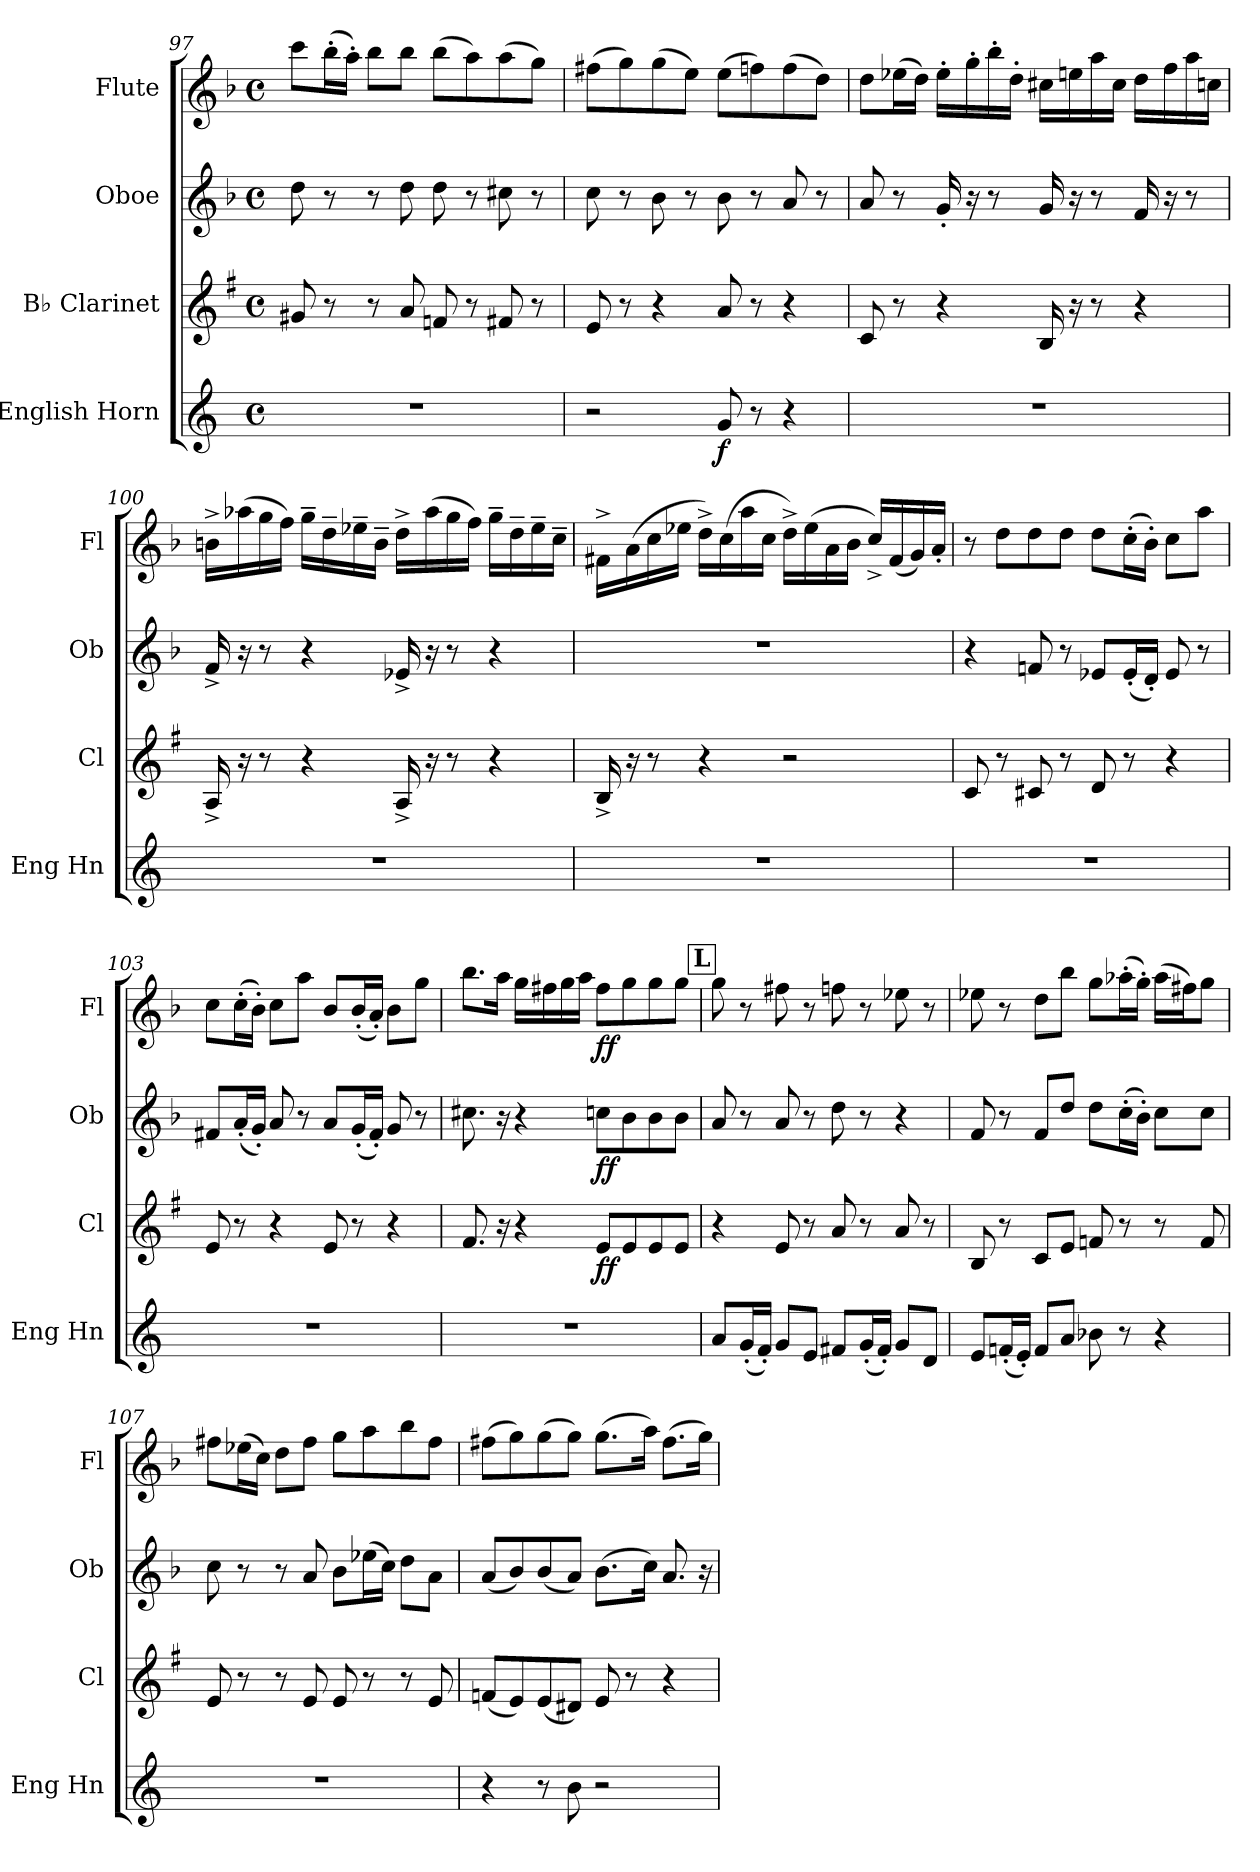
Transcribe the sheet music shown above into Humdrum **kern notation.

**kern	**dynam	**kern	**dynam	**kern	**dynam	**kern	**dynam
*part4	*part4	*part3	*part3	*part2	*part2	*part1	*part1
*staff4	*staff4	*staff3	*staff3	*staff2	*staff2	*staff1	*staff1
*I"English Horn	*	*I"B♭ Clarinet	*	*I"Oboe	*	*I"Flute	*
*I'Eng Hn	*	*I'Cl	*	*I'Ob	*	*I'Fl	*
!!LO:PB:g=z
*clefG2	*	*clefG2	*	*clefG2	*	*clefG2	*
*ITrd4c7	*	*ITrd1c2	*	*	*	*	*
*k[b-]	*	*k[b-]	*	*k[b-]	*	*k[b-]	*
*M4/4	*	*M4/4	*	*M4/4	*	*M4/4	*
*met(c)	*	*met(c)	*	*met(c)	*	*met(c)	*
=97	=97	=97	=97	=97	=97	=97	=97
1r	.	8f#X/	.	8dd\	.	8ccc\L	.
.	.	8r	.	8r	.	(16bb-'\L	.
.	.	.	.	.	.	16aa'\JJ)	.
.	.	8r	.	8r	.	8bb-\L	.
.	.	8g/	.	8dd\	.	8bb-\J	.
.	.	8e-X/	.	8dd\	.	(8bb-\L	.
.	.	8r	.	8r	.	8aa\)	.
.	.	8en/	.	8cc#X\	.	(8aa\	.
.	.	8r	.	8r	.	8gg\J)	.
=98	=98	=98	=98	=98	=98	=98	=98
2r	.	8d/	.	8cc\	.	(8ff#X\L	.
.	.	8r	.	8r	.	8gg\)	.
.	.	4r	.	8b-\	.	(8gg\	.
.	.	.	.	8r	.	8ee\J)	.
!	!LO:DY:b	!	!	!	!	!	!
8c/	f	8g/	.	8b-\	.	(8ee\L	.
8r	.	8r	.	8r	.	8ffn\)	.
4r	.	4r	.	8a/	.	(8ff\	.
.	.	.	.	8r	.	8dd\J)	.
=99	=99	=99	=99	=99	=99	=99	=99
1r	.	8B-/	.	8a/	.	8dd\L	.
.	.	8r	.	8r	.	(16ee-X\L	.
.	.	.	.	.	.	16dd\JJ)	.
.	.	4r	.	16g'/	.	16ee-'\LL	.
.	.	.	.	16r	.	16gg'\	.
.	.	.	.	8r	.	16bb-'\	.
.	.	.	.	.	.	16dd'\JJ	.
.	.	16A/	.	16g/	.	16cc#X\LL	.
.	.	16r	.	16r	.	16een\	.
.	.	8r	.	8r	.	16aa\	.
.	.	.	.	.	.	16cc#\JJ	.
.	.	4r	.	16f/	.	16dd\LL	.
.	.	.	.	16r	.	16ff\	.
.	.	.	.	8r	.	16aa\	.
.	.	.	.	.	.	16ccn\JJ	.
!!LO:LB:g=z
=100	=100	=100	=100	=100	=100	=100	=100
1r	.	16G^/	.	16f^/	.	16bn^\LL	.
.	.	16r	.	16r	.	(16aa-X\	.
.	.	8r	.	8r	.	16gg\	.
.	.	.	.	.	.	16ff\JJ)	.
.	.	4r	.	4r	.	16gg~\LL	.
.	.	.	.	.	.	16dd~\	.
.	.	.	.	.	.	16ee-X~\	.
.	.	.	.	.	.	16b~\JJ	.
.	.	16G^/	.	16e-X^/	.	16dd^\LL	.
.	.	16r	.	16r	.	(16aa-\	.
.	.	8r	.	8r	.	16gg\	.
.	.	.	.	.	.	16ff\JJ)	.
.	.	4r	.	4r	.	16gg~\LL	.
.	.	.	.	.	.	16dd~\	.
.	.	.	.	.	.	16ee-~\	.
.	.	.	.	.	.	16cc~\JJ	.
=101	=101	=101	=101	=101	=101	=101	=101
1r	.	16A^/	.	1r	.	16f#X^\LL	.
.	.	16r	.	.	.	(16a\	.
.	.	8r	.	.	.	16cc\	.
.	.	.	.	.	.	16ee-X\JJ	.
.	.	4r	.	.	.	16dd^\LL)	.
.	.	.	.	.	.	(16cc\	.
.	.	.	.	.	.	16aa\	.
.	.	.	.	.	.	16cc\JJ	.
.	.	2r	.	.	.	16dd^\LL)	.
.	.	.	.	.	.	(16ee-\	.
.	.	.	.	.	.	16a\	.
.	.	.	.	.	.	16b-\JJ	.
.	.	.	.	.	.	16cc^/LL)	.
.	.	.	.	.	.	(16f#/	.
.	.	.	.	.	.	16g/)	.
.	.	.	.	.	.	16a'/JJ	.
=102	=102	=102	=102	=102	=102	=102	=102
1r	.	8B-/	.	4r	.	8r	.
.	.	8r	.	.	.	8dd\L	.
.	.	8Bn/	.	8fn/	.	8dd\	.
.	.	8r	.	8r	.	8dd\J	.
.	.	8c/	.	8e-X/L	.	8dd\L	.
.	.	8r	.	(16e-'/L	.	(16cc'\L	.
.	.	.	.	16d'/JJ)	.	16b-'\JJ)	.
.	.	4r	.	8e-/	.	8cc\L	.
.	.	.	.	8r	.	8aa\J	.
!!LO:LB:g=z
=103	=103	=103	=103	=103	=103	=103	=103
1r	.	8d/	.	8f#X/L	.	8cc\L	.
.	.	8r	.	(16a'/L	.	(16cc'\L	.
.	.	.	.	16g'/JJ)	.	16b-'\JJ)	.
.	.	4r	.	8a/	.	8cc\L	.
.	.	.	.	8r	.	8aa\J	.
.	.	8d/	.	8a/L	.	8b-/L	.
.	.	8r	.	(16g'/L	.	(16b-'/L	.
.	.	.	.	16f#'/JJ)	.	16a'/JJ)	.
.	.	4r	.	8g/	.	8b-\L	.
.	.	.	.	8r	.	8gg\J	.
=104	=104	=104	=104	=104	=104	=104	=104
1r	.	8.e/	.	8.cc#X\	.	8.bb-\L	.
.	.	16r	.	16r	.	16aa\Jk	.
.	.	4r	.	4r	.	16gg\LL	.
.	.	.	.	.	.	16ff#X\	.
.	.	.	.	.	.	16gg\	.
.	.	.	.	.	.	16aa\JJ	.
!	!	!	!LO:DY:b	!	!LO:DY:b	!	!LO:DY:b
.	.	8d/L	ff	8ccn\L	ff	8ff#\L	ff
.	.	8d/	.	8b-\	.	8gg\	.
.	.	8d/	.	8b-\	.	8gg\	.
.	.	8d/J	.	8b-\J	.	8gg\J	.
!!LO:REH:place=s1:a:B:fs=14:t=L
=105	=105	=105	=105	=105	=105	=105	=105
8d/L	.	4r	.	8a/	.	8gg\	.
(16c'/L	.	.	.	8r	.	8r	.
16B-'/JJ)	.	.	.	.	.	.	.
8c/L	.	8d/	.	8a/	.	8ff#X\	.
8A/J	.	8r	.	8r	.	8r	.
8Bn/L	.	8g/	.	8dd\	.	8ffn\	.
(16c'/L	.	8r	.	8r	.	8r	.
16B'/JJ)	.	.	.	.	.	.	.
8c/L	.	8g/	.	4r	.	8ee-X\	.
8G/J	.	8r	.	.	.	8r	.
!!LO:PB:g=z
=106	=106	=106	=106	=106	=106	=106	=106
8A/L	.	8A/	.	8f/	.	8ee-X\	.
(16B-X'/L	.	8r	.	8r	.	8r	.
16A'/JJ)	.	.	.	.	.	.	.
8B-/L	.	8B-/L	.	8f/L	.	8dd\L	.
8d/J	.	8d/J	.	8dd/J	.	8bb-\J	.
8e-X\	.	8e-X/	.	8dd\L	.	8gg\L	.
8r	.	8r	.	(16cc'\L	.	(16aa-X'\L	.
.	.	.	.	16b-'\JJ)	.	16gg'\JJ)	.
4r	.	8r	.	8cc\L	.	(16aa-\LL	.
.	.	.	.	.	.	16ff#X\J)	.
.	.	8e-/	.	8cc\J	.	8gg\J	.
=107	=107	=107	=107	=107	=107	=107	=107
1r	.	8d/	.	8cc\	.	8ff#X\L	.
.	.	8r	.	8r	.	(16ee-X\L	.
.	.	.	.	.	.	16cc\JJ)	.
.	.	8r	.	8r	.	8dd\L	.
.	.	8d/	.	8a/	.	8ff#\J	.
.	.	8d/	.	8b-\L	.	8gg\L	.
.	.	8r	.	(16ee-X\L	.	8aa\	.
.	.	.	.	16cc\JJ)	.	.	.
.	.	8r	.	8dd\L	.	8bb-\	.
.	.	8d/	.	8a\J	.	8ff#\J	.
=108	=108	=108	=108	=108	=108	=108	=108
4r	.	(8e-X/L	.	(8a/L	.	(8ff#X\L	.
.	.	8d/)	.	8b-/)	.	8gg\)	.
8r	.	(8d/	.	(8b-/	.	(8gg\	.
8e\	.	8c#X/J)	.	8a/J)	.	8gg\J)	.
2r	.	8d/	.	(8.b-\L	.	(8.gg\L	.
.	.	8r	.	.	.	.	.
.	.	.	.	16cc\Jk)	.	16aa\Jk)	.
.	.	4r	.	8.a/	.	(8.ff#\L	.
.	.	.	.	16r	.	16gg\Jk)	.
=	=	=	=	=	=	=	=
*-	*-	*-	*-	*-	*-	*-	*-
